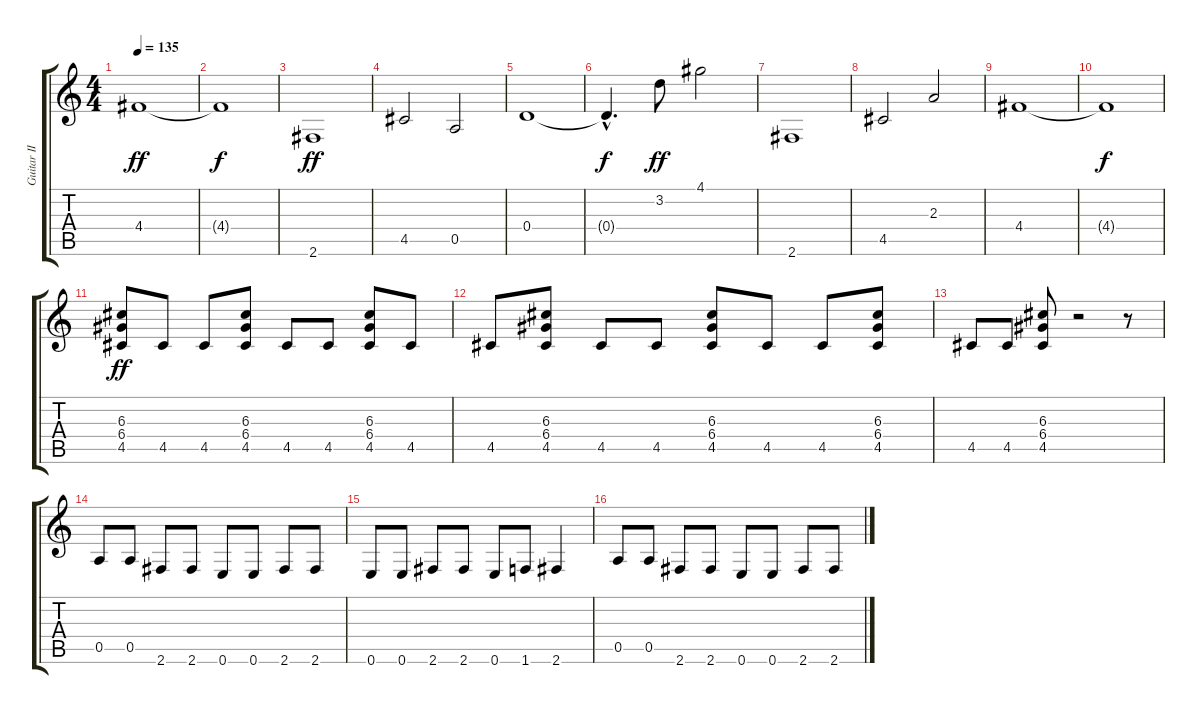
\track ("Guitar II" "Guitar II") {instrument distortionguitar}
\staff {score tabs}
\tuning (E4 B3 G3 D3 A2 E2) {hide}
\ts (4 4)
\tempo 135
\clef g2
\ks c
4.4.1{dy ff} |
4.4{t}.1{dy f} |
2.6.1{dy ff} |
4.5.2 0.5.2 |
0.4.1 |
0.4{hac t}.4{d dy f} 3.2.8{dy ff} 4.1.2 |
2.6.1 |
4.5.2 2.3.2 |
4.4.1 |
4.4{t}.1{dy f} |
(6.3 6.4 4.5).8{dy ff} 4.5.8 4.5.8 (6.3 6.4 4.5).8 4.5.8 4.5.8 (6.3 6.4 4.5).8 4.5.8 |
4.5.8 (6.3 6.4 4.5).8 4.5.8 4.5.8 (6.3 6.4 4.5).8 4.5.8 4.5.8 (6.3 6.4 4.5).8 |
4.5.8 4.5.8 (6.3 6.4 4.5).8 r.2 r.8 |
0.5.8 0.5.8 2.6.8 2.6.8 0.6.8 0.6.8 2.6.8 2.6.8 |
0.6.8 0.6.8 2.6.8 2.6.8 0.6.8 1.6.8 2.6.4 |
0.5.8 0.5.8 2.6.8 2.6.8 0.6.8 0.6.8 2.6.8 2.6.8
